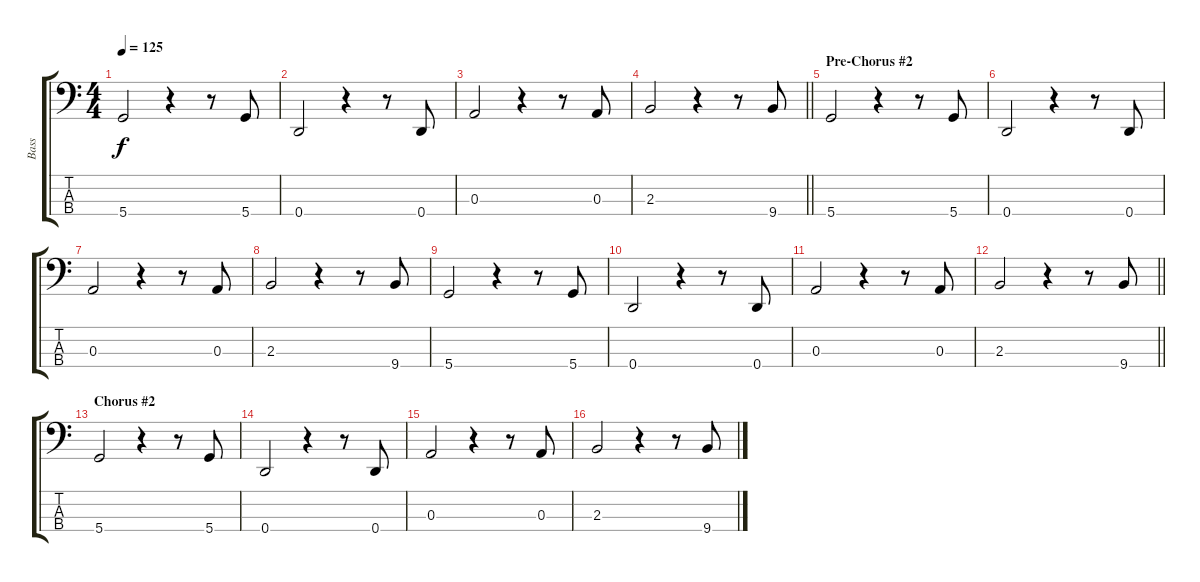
\track ("Bass" "Bass") {instrument synthbass1}
\staff {score tabs}
\tuning (G2 D2 A1 D1) {hide}
\ts (4 4)
\tempo 125
\clef f4
\ks c
5.4.2{dy f} r.4 r.8 5.4.8 |
0.4.2 r.4 r.8 0.4.8 |
0.3.2 r.4 r.8 0.3.8 |
\barLineRight lightlight
2.3.2 r.4 r.8 9.4.8 |
\section ("" "Pre-Chorus #2")
5.4.2 r.4 r.8 5.4.8 |
0.4.2 r.4 r.8 0.4.8 |
0.3.2 r.4 r.8 0.3.8 |
2.3.2 r.4 r.8 9.4.8 |
5.4.2 r.4 r.8 5.4.8 |
0.4.2 r.4 r.8 0.4.8 |
0.3.2 r.4 r.8 0.3.8 |
\barLineRight lightlight
2.3.2 r.4 r.8 9.4.8 |
\section ("" "Chorus #2")
5.4.2 r.4 r.8 5.4.8 |
0.4.2 r.4 r.8 0.4.8 |
0.3.2 r.4 r.8 0.3.8 |
2.3.2 r.4 r.8 9.4.8
